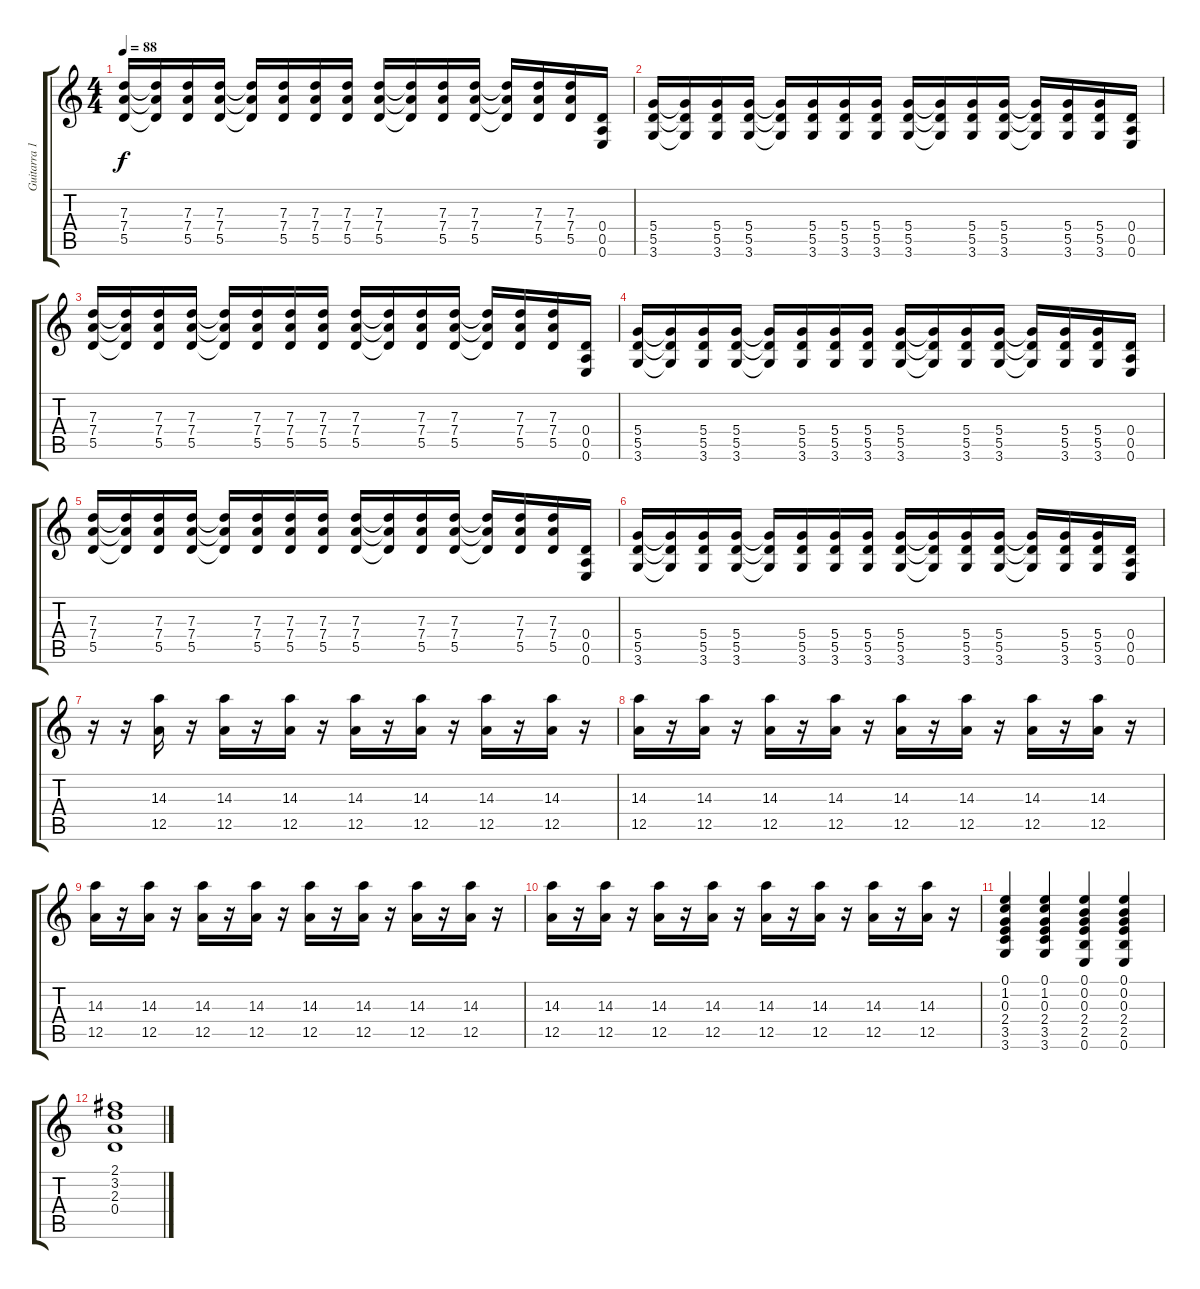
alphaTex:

\track ("Guitarra 1 (Evan)" "Guitarra 1") {instrument distortionguitar}
\staff {score tabs}
\tuning (E4 B3 G3 D3 A2 E2) {hide}
\ts (4 4)
\tempo 88
\clef g2
\ks c
(7.3 7.4 5.5).16{dy f} (7.3{t} 7.4{t} 5.5{t}).16 (7.3 7.4 5.5).16 (7.3 7.4 5.5).16 (7.3{t} 7.4{t} 5.5{t}).16 (7.3 7.4 5.5).16 (7.3 7.4 5.5).16 (7.3 7.4 5.5).16 (7.3 7.4 5.5).16 (7.3{t} 7.4{t} 5.5{t}).16 (7.3 7.4 5.5).16 (7.3 7.4 5.5).16 (7.3{t} 7.4{t} 5.5{t}).16 (7.3 7.4 5.5).16 (7.3 7.4 5.5).16 (0.4 0.5 0.6).16 |
(5.4 5.5 3.6).16 (5.4{t} 5.5{t} 3.6{t}).16 (5.4 5.5 3.6).16 (5.4 5.5 3.6).16 (5.4{t} 5.5{t} 3.6{t}).16 (5.4 5.5 3.6).16 (5.4 5.5 3.6).16 (5.4 5.5 3.6).16 (5.4 5.5 3.6).16 (5.4{t} 5.5{t} 3.6{t}).16 (5.4 5.5 3.6).16 (5.4 5.5 3.6).16 (5.4{t} 5.5{t} 3.6{t}).16 (5.4 5.5 3.6).16 (5.4 5.5 3.6).16 (0.4 0.5 0.6).16 |
(7.3 7.4 5.5).16 (7.3{t} 7.4{t} 5.5{t}).16 (7.3 7.4 5.5).16 (7.3 7.4 5.5).16 (7.3{t} 7.4{t} 5.5{t}).16 (7.3 7.4 5.5).16 (7.3 7.4 5.5).16 (7.3 7.4 5.5).16 (7.3 7.4 5.5).16 (7.3{t} 7.4{t} 5.5{t}).16 (7.3 7.4 5.5).16 (7.3 7.4 5.5).16 (7.3{t} 7.4{t} 5.5{t}).16 (7.3 7.4 5.5).16 (7.3 7.4 5.5).16 (0.4 0.5 0.6).16 |
(5.4 5.5 3.6).16 (5.4{t} 5.5{t} 3.6{t}).16 (5.4 5.5 3.6).16 (5.4 5.5 3.6).16 (5.4{t} 5.5{t} 3.6{t}).16 (5.4 5.5 3.6).16 (5.4 5.5 3.6).16 (5.4 5.5 3.6).16 (5.4 5.5 3.6).16 (5.4{t} 5.5{t} 3.6{t}).16 (5.4 5.5 3.6).16 (5.4 5.5 3.6).16 (5.4{t} 5.5{t} 3.6{t}).16 (5.4 5.5 3.6).16 (5.4 5.5 3.6).16 (0.4 0.5 0.6).16 |
(7.3 7.4 5.5).16 (7.3{t} 7.4{t} 5.5{t}).16 (7.3 7.4 5.5).16 (7.3 7.4 5.5).16 (7.3{t} 7.4{t} 5.5{t}).16 (7.3 7.4 5.5).16 (7.3 7.4 5.5).16 (7.3 7.4 5.5).16 (7.3 7.4 5.5).16 (7.3{t} 7.4{t} 5.5{t}).16 (7.3 7.4 5.5).16 (7.3 7.4 5.5).16 (7.3{t} 7.4{t} 5.5{t}).16 (7.3 7.4 5.5).16 (7.3 7.4 5.5).16 (0.4 0.5 0.6).16 |
(5.4 5.5 3.6).16 (5.4{t} 5.5{t} 3.6{t}).16 (5.4 5.5 3.6).16 (5.4 5.5 3.6).16 (5.4{t} 5.5{t} 3.6{t}).16 (5.4 5.5 3.6).16 (5.4 5.5 3.6).16 (5.4 5.5 3.6).16 (5.4 5.5 3.6).16 (5.4{t} 5.5{t} 3.6{t}).16 (5.4 5.5 3.6).16 (5.4 5.5 3.6).16 (5.4{t} 5.5{t} 3.6{t}).16 (5.4 5.5 3.6).16 (5.4 5.5 3.6).16 (0.4 0.5 0.6).16 |
r.16{volume 14} r.16 (14.3 12.5).16 r.16 (14.3 12.5).16 r.16 (14.3 12.5).16 r.16 (14.3 12.5).16 r.16 (14.3 12.5).16 r.16 (14.3 12.5).16 r.16 (14.3 12.5).16 r.16 |
(14.3 12.5).16 r.16 (14.3 12.5).16 r.16 (14.3 12.5).16 r.16 (14.3 12.5).16 r.16 (14.3 12.5).16 r.16 (14.3 12.5).16 r.16 (14.3 12.5).16 r.16 (14.3 12.5).16 r.16 |
(14.3 12.5).16 r.16 (14.3 12.5).16 r.16 (14.3 12.5).16 r.16 (14.3 12.5).16 r.16 (14.3 12.5).16 r.16 (14.3 12.5).16 r.16 (14.3 12.5).16 r.16 (14.3 12.5).16 r.16 |
(14.3 12.5).16 r.16 (14.3 12.5).16 r.16 (14.3 12.5).16 r.16 (14.3 12.5).16 r.16 (14.3 12.5).16 r.16 (14.3 12.5).16 r.16 (14.3 12.5).16 r.16 (14.3 12.5).16 r.16 |
(0.1 1.2 0.3 2.4 3.5 3.6).4{volume 10} (0.1 1.2 0.3 2.4 3.5 3.6).4 (0.1 0.2 0.3 2.4 2.5 0.6).4 (0.1 0.2 0.3 2.4 2.5 0.6).4 |
(2.1 3.2 2.3 0.4).1
